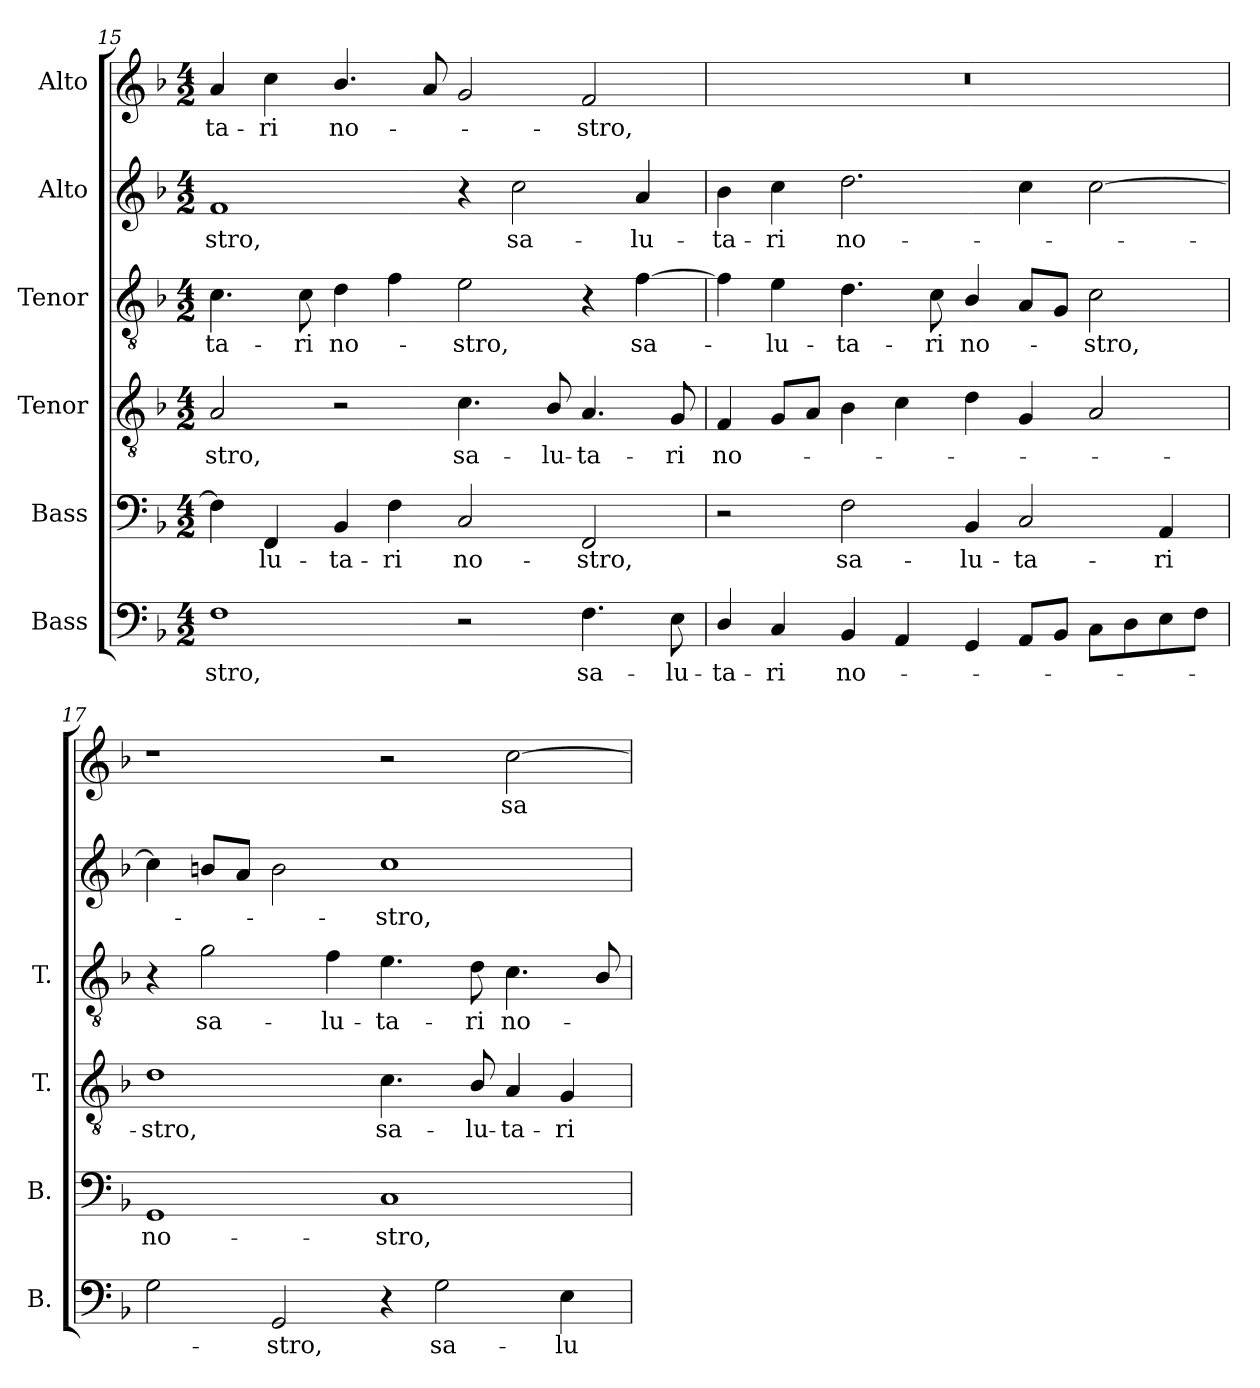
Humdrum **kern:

**kern	**text	**kern	**text	**kern	**text	**kern	**text	**kern	**text	**kern	**text
*part6	*part6	*part5	*part5	*part4	*part4	*part3	*part3	*part2	*part2	*part1	*part1
*staff6	*staff6	*staff5	*staff5	*staff4	*staff4	*staff3	*staff3	*staff2	*staff2	*staff1	*staff1
*I"Bass	*	*I"Bass	*	*I"Tenor	*	*I"Tenor	*	*I"Alto	*	*I"Alto	*
*I'B.	*	*I'B.	*	*I'T.	*	*I'T.	*	*	*	*	*
*clefF4	*	*clefF4	*	*clefGv2	*	*clefGv2	*	*clefG2	*	*clefG2	*
*	*	*	*	*ITrd7c12	*	*ITrd7c12	*	*	*	*	*
*k[b-]	*	*k[b-]	*	*k[b-]	*	*k[b-]	*	*k[b-]	*	*k[b-]	*
*F:	*	*F:	*	*F:	*	*F:	*	*F:	*	*F:	*
*M4/2	*	*M4/2	*	*M4/2	*	*M4/2	*	*M4/2	*	*M4/2	*
=15	=15	=15	=15	=15	=15	=15	=15	=15	=15	=15	=15
!	!LO:LY:b:color=#000000	!	!	!	!	!	!	!	!	!	!
!	!	!	!	!	!LO:LY:b:color=#000000	!	!	!	!	!	!
!	!	!	!	!	!	!	!LO:LY:b:color=#000000	!	!	!	!
!	!	!	!	!	!	!	!	!	!LO:LY:b:color=#000000	!	!
!	!	!	!	!	!	!	!	!	!	!	!LO:LY:b:color=#000000
1Fi	-stro,	4Fi\]	.	2AAi/	-stro,	4.Ci\	-ta-	1fi	-stro,	4ai/	-ta-
!	!	!	!LO:LY:b:color=#000000	!	!	!	!	!	!	!	!
!	!	!	!	!	!	!	!	!	!	!	!LO:LY:b:color=#000000
.	.	4FFi/	-lu-	.	.	.	.	.	.	4cci\	-ri
!	!	!	!	!	!	!	!LO:LY:b:color=#000000	!	!	!	!
.	.	.	.	.	.	8Ci\	-ri	.	.	.	.
!	!	!	!LO:LY:b:color=#000000	!	!	!	!	!	!	!	!
!	!	!	!	!	!	!	!LO:LY:b:color=#000000	!	!	!	!
!	!	!	!	!	!	!	!	!	!	!	!LO:LY:b:color=#000000
.	.	4BB-i/	-ta-	2r	.	4Di\	no-	.	.	4.b-i/	no-
!	!	!	!LO:LY:b:color=#000000	!	!	!	!	!	!	!	!
.	.	4Fi\	-ri	.	.	4Fi\	.	.	.	.	.
.	.	.	.	.	.	.	.	.	.	8ai/	.
!	!	!	!LO:LY:b:color=#000000	!	!	!	!	!	!	!	!
!	!	!	!	!	!LO:LY:b:color=#000000	!	!	!	!	!	!
!	!	!	!	!	!	!	!LO:LY:b:color=#000000	!	!	!	!
2r	.	2Ci/	no-	4.Ci\	sa-	2Ei\	-stro,	4r	.	2gi/	.
!	!	!	!	!	!	!	!	!	!LO:LY:b:color=#000000	!	!
.	.	.	.	.	.	.	.	2cci\	sa-	.	.
!	!	!	!	!	!LO:LY:b:color=#000000	!	!	!	!	!	!
.	.	.	.	8BB-i/	-lu-	.	.	.	.	.	.
!	!LO:LY:b:color=#000000	!	!	!	!	!	!	!	!	!	!
!	!	!	!LO:LY:b:color=#000000	!	!	!	!	!	!	!	!
!	!	!	!	!	!LO:LY:b:color=#000000	!	!	!	!	!	!
!	!	!	!	!	!	!	!	!	!	!	!LO:LY:b:color=#000000
4.Fi\	sa-	2FFi/	-stro,	4.AAi/	-ta-	4r	.	.	.	2fi/	-stro,
!	!	!	!	!	!	!	!LO:LY:b:color=#000000	!	!	!	!
!	!	!	!	!	!	!	!	!	!LO:LY:b:color=#000000	!	!
.	.	.	.	.	.	[4Fi\	sa-	4ai/	-lu-	.	.
!	!LO:LY:b:color=#000000	!	!	!	!	!	!	!	!	!	!
!	!	!	!	!	!LO:LY:b:color=#000000	!	!	!	!	!	!
8Ei\	-lu-	.	.	8GGi/	-ri	.	.	.	.	.	.
!!LO:LB:g=z
=16	=16	=16	=16	=16	=16	=16	=16	=16	=16	=16	=16
!	!LO:LY:b:color=#000000	!	!	!	!	!	!	!	!	!	!
!	!	!	!	!	!LO:LY:b:color=#000000	!	!	!	!	!	!
!	!	!	!	!	!	!	!	!	!LO:LY:b:color=#000000	!LO:N:vis=1	!
4Di/	-ta-	2r	.	4FFi/	no-	4Fi\]	.	4b-i\	-ta-	0r	.
!	!LO:LY:b:color=#000000	!	!	!	!	!	!	!	!	!	!
!	!	!	!	!	!	!	!LO:LY:b:color=#000000	!	!	!	!
!	!	!	!	!	!	!	!	!	!LO:LY:b:color=#000000	!	!
4Ci/	-ri	.	.	8GGi/L	.	4Ei\	-lu-	4cci\	-ri	.	.
.	.	.	.	8AAi/J	.	.	.	.	.	.	.
!	!LO:LY:b:color=#000000	!	!	!	!	!	!	!	!	!	!
!	!	!	!LO:LY:b:color=#000000	!	!	!	!	!	!	!	!
!	!	!	!	!	!	!	!LO:LY:b:color=#000000	!	!	!	!
!	!	!	!	!	!	!	!	!	!LO:LY:b:color=#000000	!	!
4BB-i/	no-	2Fi\	sa-	4BB-i\	.	4.Di\	-ta-	2.ddi\	no-	.	.
4AAi/	.	.	.	4Ci\	.	.	.	.	.	.	.
!	!	!	!	!	!	!	!LO:LY:b:color=#000000	!	!	!	!
.	.	.	.	.	.	8Ci\	-ri	.	.	.	.
!	!	!	!LO:LY:b:color=#000000	!	!	!	!	!	!	!	!
!	!	!	!	!	!	!	!LO:LY:b:color=#000000	!	!	!	!
4GGi/	.	4BB-i/	-lu-	4Di\	.	4BB-i/	no-	.	.	.	.
!	!	!	!LO:LY:b:color=#000000	!	!	!	!	!	!	!	!
8AAi/L	.	2Ci/	-ta-	4GGi/	.	8AAi/L	.	4cci\	.	.	.
8BB-i/J	.	.	.	.	.	8GGi/J	.	.	.	.	.
!	!	!	!	!	!	!	!LO:LY:b:color=#000000	!	!	!	!
8Ci\L	.	.	.	2AAi/	.	2Ci\	-stro,	[2cci\	.	.	.
8Di\	.	.	.	.	.	.	.	.	.	.	.
!	!	!	!LO:LY:b:color=#000000	!	!	!	!	!	!	!	!
8Ei\	.	4AAi/	-ri	.	.	.	.	.	.	.	.
8Fi\J	.	.	.	.	.	.	.	.	.	.	.
=17	=17	=17	=17	=17	=17	=17	=17	=17	=17	=17	=17
!	!	!	!LO:LY:b:color=#000000	!	!	!	!	!	!	!	!
!	!	!	!	!	!LO:LY:b:color=#000000	!	!	!	!	!	!
2Gi\	.	1GGi	no-	1Di	-stro,	4r	.	4cci\]	.	1r	.
!	!	!	!	!	!	!	!LO:LY:b:color=#000000	!	!	!	!
.	.	.	.	.	.	2Gi\	sa-	8bni/L	.	.	.
.	.	.	.	.	.	.	.	8ai/J	.	.	.
!	!LO:LY:b:color=#000000	!	!	!	!	!	!	!	!	!	!
2GGi/	-stro,	.	.	.	.	.	.	2bi\	.	.	.
!	!	!	!	!	!	!	!LO:LY:b:color=#000000	!	!	!	!
.	.	.	.	.	.	4Fi\	-lu-	.	.	.	.
!	!	!	!LO:LY:b:color=#000000	!	!	!	!	!	!	!	!
!	!	!	!	!	!LO:LY:b:color=#000000	!	!	!	!	!	!
!	!	!	!	!	!	!	!LO:LY:b:color=#000000	!	!	!	!
!	!	!	!	!	!	!	!	!	!LO:LY:b:color=#000000	!	!
4r	.	1Ci	-stro,	4.Ci\	sa-	4.Ei\	-ta-	1cci	-stro,	2r	.
!	!LO:LY:b:color=#000000	!	!	!	!	!	!	!	!	!	!
2Gi\	sa-	.	.	.	.	.	.	.	.	.	.
!	!	!	!	!	!LO:LY:b:color=#000000	!	!	!	!	!	!
!	!	!	!	!	!	!	!LO:LY:b:color=#000000	!	!	!	!
.	.	.	.	8BB-i/	-lu-	8Di\	-ri	.	.	.	.
!	!	!	!	!	!LO:LY:b:color=#000000	!	!	!	!	!	!
!	!	!	!	!	!	!	!LO:LY:b:color=#000000	!	!	!	!
!	!	!	!	!	!	!	!	!	!	!	!LO:LY:b:color=#000000
.	.	.	.	4AAi/	-ta-	4.Ci\	no-	.	.	[2cci\	sa-
!	!LO:LY:b:color=#000000	!	!	!	!	!	!	!	!	!	!
!	!	!	!	!	!LO:LY:b:color=#000000	!	!	!	!	!	!
4Ei\	-lu-	.	.	4GGi/	-ri	.	.	.	.	.	.
.	.	.	.	.	.	8BB-i/	.	.	.	.	.
=	=	=	=	=	=	=	=	=	=	=	=
*-	*-	*-	*-	*-	*-	*-	*-	*-	*-	*-	*-
